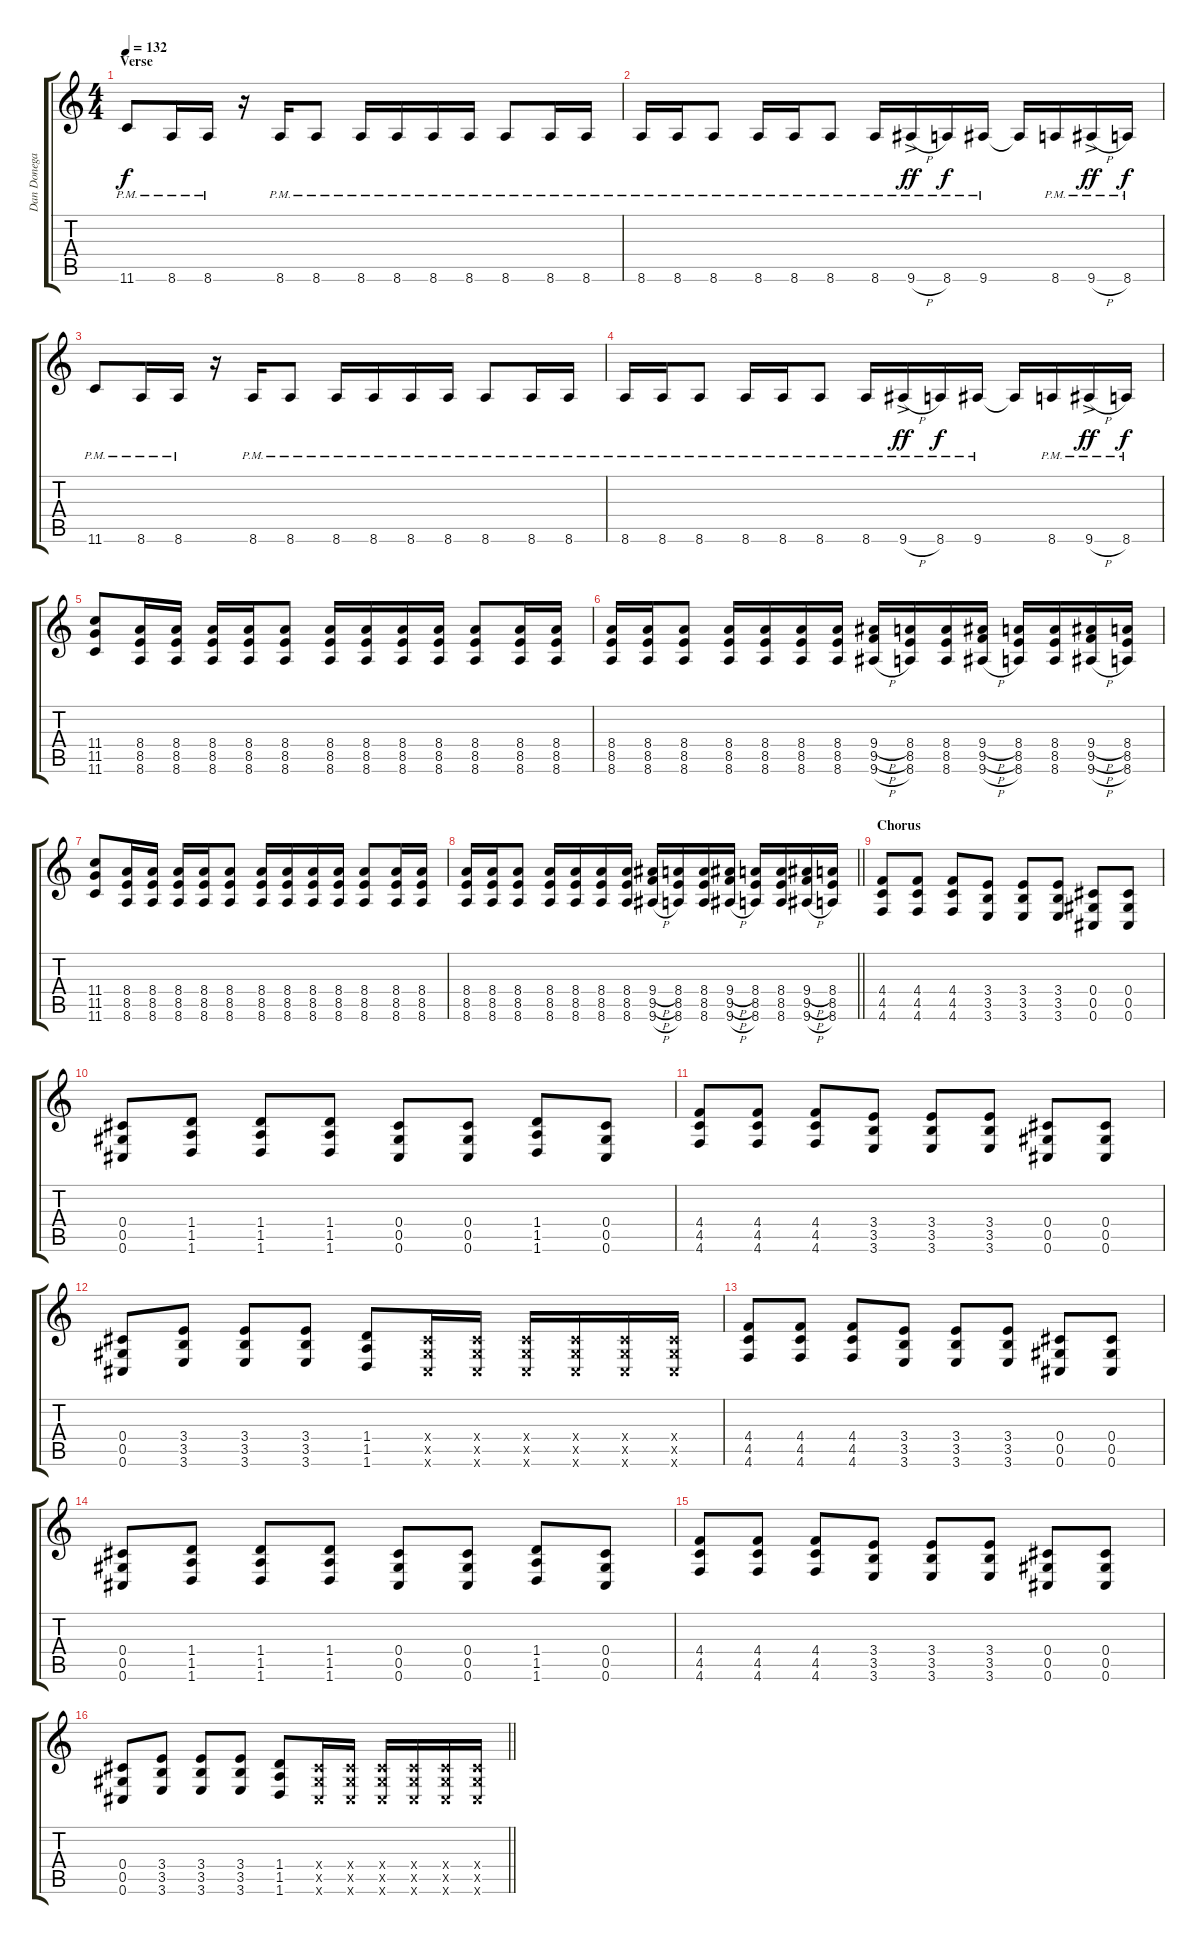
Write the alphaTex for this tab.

\track ("Dan Donegan 2" "Dan Donega") {instrument distortionguitar}
\staff {score tabs}
\tuning (Eb4 Bb3 Gb3 Db3 Ab2 Db2) {hide}
\ts (4 4)
\section ("" "Verse")
\tempo 132
\clef g2
\ks c
11.6{pm}.8{dy f} 8.6{pm}.16 8.6{pm}.16 r.16 8.6{pm}.16 8.6{pm}.8 8.6{pm}.16 8.6{pm}.16 8.6{pm}.16 8.6{pm}.16 8.6{pm}.8 8.6{pm}.16 8.6{pm}.16 |
8.6{pm}.16 8.6{pm}.16 8.6{pm}.8 8.6{pm}.16 8.6{pm}.16 8.6{pm}.8 8.6{pm}.16 9.6{h ac pm}.16{dy ff} 8.6{pm}.16{dy f} 9.6{pm}.16 9.6{t}.16 8.6{pm}.16 9.6{h ac pm}.16{dy ff} 8.6{pm}.16{dy f} |
11.6{pm}.8 8.6{pm}.16 8.6{pm}.16 r.16 8.6{pm}.16 8.6{pm}.8 8.6{pm}.16 8.6{pm}.16 8.6{pm}.16 8.6{pm}.16 8.6{pm}.8 8.6{pm}.16 8.6{pm}.16 |
8.6{pm}.16 8.6{pm}.16 8.6{pm}.8 8.6{pm}.16 8.6{pm}.16 8.6{pm}.8 8.6{pm}.16 9.6{h ac pm}.16{dy ff} 8.6{pm}.16{dy f} 9.6{pm}.16 9.6{t}.16 8.6{pm}.16 9.6{h ac pm}.16{dy ff} 8.6{pm}.16{dy f} |
(11.4 11.5 11.6).8 (8.4 8.5 8.6).16 (8.4 8.5 8.6).16 (8.4 8.5 8.6).16 (8.4 8.5 8.6).16 (8.4 8.5 8.6).8 (8.4 8.5 8.6).16 (8.4 8.5 8.6).16 (8.4 8.5 8.6).16 (8.4 8.5 8.6).16 (8.4 8.5 8.6).8 (8.4 8.5 8.6).16 (8.4 8.5 8.6).16 |
(8.4 8.5 8.6).16 (8.4 8.5 8.6).16 (8.4 8.5 8.6).8 (8.4 8.5 8.6).16 (8.4 8.5 8.6).16 (8.4 8.5 8.6).16 (8.4 8.5 8.6).16 (9.4{h} 9.5{h} 9.6{h}).16 (8.4 8.5 8.6).16 (8.4 8.5 8.6).16 (9.4{h} 9.5{h} 9.6{h}).16 (8.4 8.5 8.6).16 (8.4 8.5 8.6).16 (9.4{h} 9.5{h} 9.6{h}).16 (8.4 8.5 8.6).16 |
(11.4 11.5 11.6).8 (8.4 8.5 8.6).16 (8.4 8.5 8.6).16 (8.4 8.5 8.6).16 (8.4 8.5 8.6).16 (8.4 8.5 8.6).8 (8.4 8.5 8.6).16 (8.4 8.5 8.6).16 (8.4 8.5 8.6).16 (8.4 8.5 8.6).16 (8.4 8.5 8.6).8 (8.4 8.5 8.6).16 (8.4 8.5 8.6).16 |
\barLineRight lightlight
(8.4 8.5 8.6).16 (8.4 8.5 8.6).16 (8.4 8.5 8.6).8 (8.4 8.5 8.6).16 (8.4 8.5 8.6).16 (8.4 8.5 8.6).16 (8.4 8.5 8.6).16 (9.4{h} 9.5{h} 9.6{h}).16 (8.4 8.5 8.6).16 (8.4 8.5 8.6).16 (9.4{h} 9.5{h} 9.6{h}).16 (8.4 8.5 8.6).16 (8.4 8.5 8.6).16 (9.4{h} 9.5{h} 9.6{h}).16 (8.4 8.5 8.6).16 |
\section ("" "Chorus")
(4.4 4.5 4.6).8 (4.4 4.5 4.6).8 (4.4 4.5 4.6).8 (3.4 3.5 3.6).8 (3.4 3.5 3.6).8 (3.4 3.5 3.6).8 (0.4 0.5 0.6).8 (0.4 0.5 0.6).8 |
(0.4 0.5 0.6).8 (1.4 1.5 1.6).8 (1.4 1.5 1.6).8 (1.4 1.5 1.6).8 (0.4 0.5 0.6).8 (0.4 0.5 0.6).8 (1.4 1.5 1.6).8 (0.4 0.5 0.6).8 |
(4.4 4.5 4.6).8 (4.4 4.5 4.6).8 (4.4 4.5 4.6).8 (3.4 3.5 3.6).8 (3.4 3.5 3.6).8 (3.4 3.5 3.6).8 (0.4 0.5 0.6).8 (0.4 0.5 0.6).8 |
(0.4 0.5 0.6).8 (3.4 3.5 3.6).8 (3.4 3.5 3.6).8 (3.4 3.5 3.6).8 (1.4 1.5 1.6).8 (0.4{x} 0.5{x} 0.6{x}).16 (0.4{x} 0.5{x} 0.6{x}).16 (0.4{x} 0.5{x} 0.6{x}).16 (0.4{x} 0.5{x} 0.6{x}).16 (0.4{x} 0.5{x} 0.6{x}).16 (0.4{x} 0.5{x} 0.6{x}).16 |
(4.4 4.5 4.6).8 (4.4 4.5 4.6).8 (4.4 4.5 4.6).8 (3.4 3.5 3.6).8 (3.4 3.5 3.6).8 (3.4 3.5 3.6).8 (0.4 0.5 0.6).8 (0.4 0.5 0.6).8 |
(0.4 0.5 0.6).8 (1.4 1.5 1.6).8 (1.4 1.5 1.6).8 (1.4 1.5 1.6).8 (0.4 0.5 0.6).8 (0.4 0.5 0.6).8 (1.4 1.5 1.6).8 (0.4 0.5 0.6).8 |
(4.4 4.5 4.6).8 (4.4 4.5 4.6).8 (4.4 4.5 4.6).8 (3.4 3.5 3.6).8 (3.4 3.5 3.6).8 (3.4 3.5 3.6).8 (0.4 0.5 0.6).8 (0.4 0.5 0.6).8 |
\barLineRight lightlight
(0.4 0.5 0.6).8 (3.4 3.5 3.6).8 (3.4 3.5 3.6).8 (3.4 3.5 3.6).8 (1.4 1.5 1.6).8 (0.4{x} 0.5{x} 0.6{x}).16 (0.4{x} 0.5{x} 0.6{x}).16 (0.4{x} 0.5{x} 0.6{x}).16 (0.4{x} 0.5{x} 0.6{x}).16 (0.4{x} 0.5{x} 0.6{x}).16 (0.4{x} 0.5{x} 0.6{x}).16
